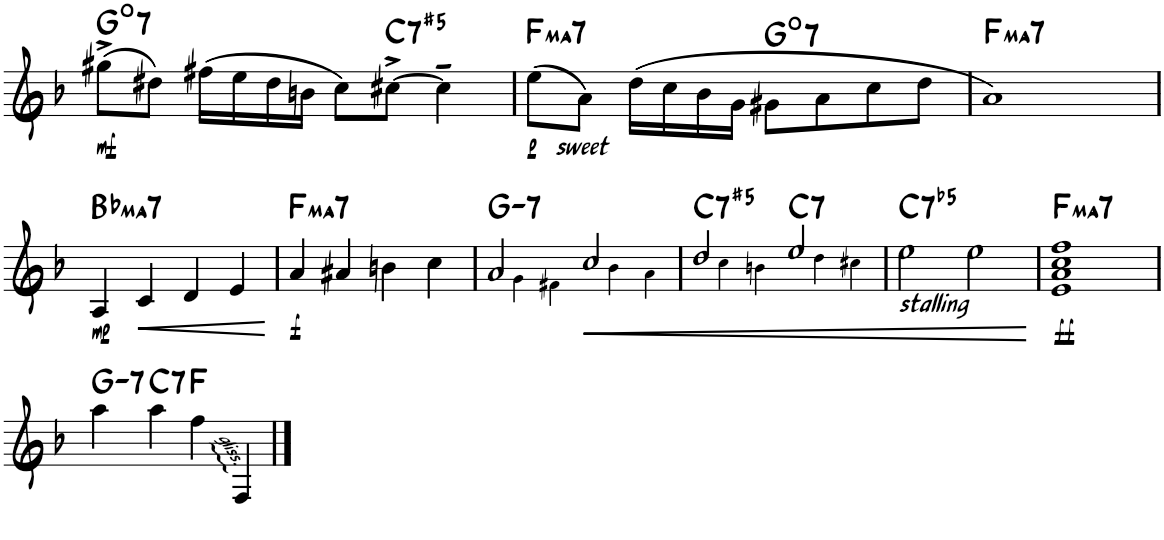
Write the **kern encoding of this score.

**kern	**dynam	**harte
*part1	*part1	*part1
*staff1	*staff1	*
*I"Piano	*	*
*I'Pno.	*	*
!!LO:PB:g=z
*clefG2	*	*
*k[b-]	*	*
*M4/4	*	*
=72	=72	=72
!	!	!LO:H:kt=7
(8gg#X^\L	.	G:dim7
8dd#X\J)	.	.
(16ff#X\LL	.	.
16ee\	.	.
16dd#\	.	.
16bn\JJ	.	.
8cc\L)	.	.
!	!	!LO:H:kt=7
[8cc#X^\J	.	C:(3,#5,b7)
4cc#~\]	.	.
=73	=73	=73
!	!	!LO:H:kt=ma7
(8ee\L	.	F:maj7
!LO:TX:b:i:t=sweet	!	!
8a\J)	.	.
(16dd\LL	.	.
16cc\	.	.
16b-\	.	.
16g\JJ	.	.
!	!	!LO:H:kt=7
8g#X\L	.	G:dim7
8a\	.	.
8cc\	.	.
8dd\J	.	.
=74	=74	=74
!	!	!LO:H:kt=ma7
1a)	.	F:maj7
!!LO:LB:g=z
=75	=75	=75
!	!	!LO:H:kt=ma7
4A/	.	Bb:maj7
!	!LO:HP:b	!
4c/	<	.
4d/	.	.
4e/	.	.
=76	=76	=76
!	!	!LO:H:kt=ma7
4a/	.	F:maj7
4a#X/	.	.
4bn\	.	.
4cc\	.	.
=77	=77	=77
*^	*	*
!	!	!	!LO:H:kt=7
2a/	6ryy	.	G:min7
.	6g!\	.	.
.	6f#X!\	.	.
2cc/	6ryy	.	.
.	6b-!\	.	.
.	6a!\	.	.
=78	=78	=78	=78
!	!	!	!LO:H:kt=7
2dd/	6ryy	.	C:(3,#5,b7)
.	6cc!\	.	.
.	6bn!\	.	.
!	!	!	!LO:H:kt=7
2ee/	6ryy	.	C:7
.	6dd!\	.	.
.	6cc#X!\	.	.
=79	=79	=79	=79
!LO:TX:b:i:t=stalling	!	!	!LO:H:kt=7
*v	*v	*	*
2ee\	.	C:(3,b5,b7)
2ee\	.	.
.	[	.
=80	=80	=80
!	!	!LO:H:kt=ma7
1e 1a 1cc 1ff	.	F:maj7
!!LO:LB:g=z
=81	=81	=81
!	!	!LO:H:kt=7
4aa\	.	G:min7
!	!	!LO:H:kt=7
4aa\	.	C:7
4ff\	.	F:maj
4F/	.	.
==	==	==
*-	*-	*-
